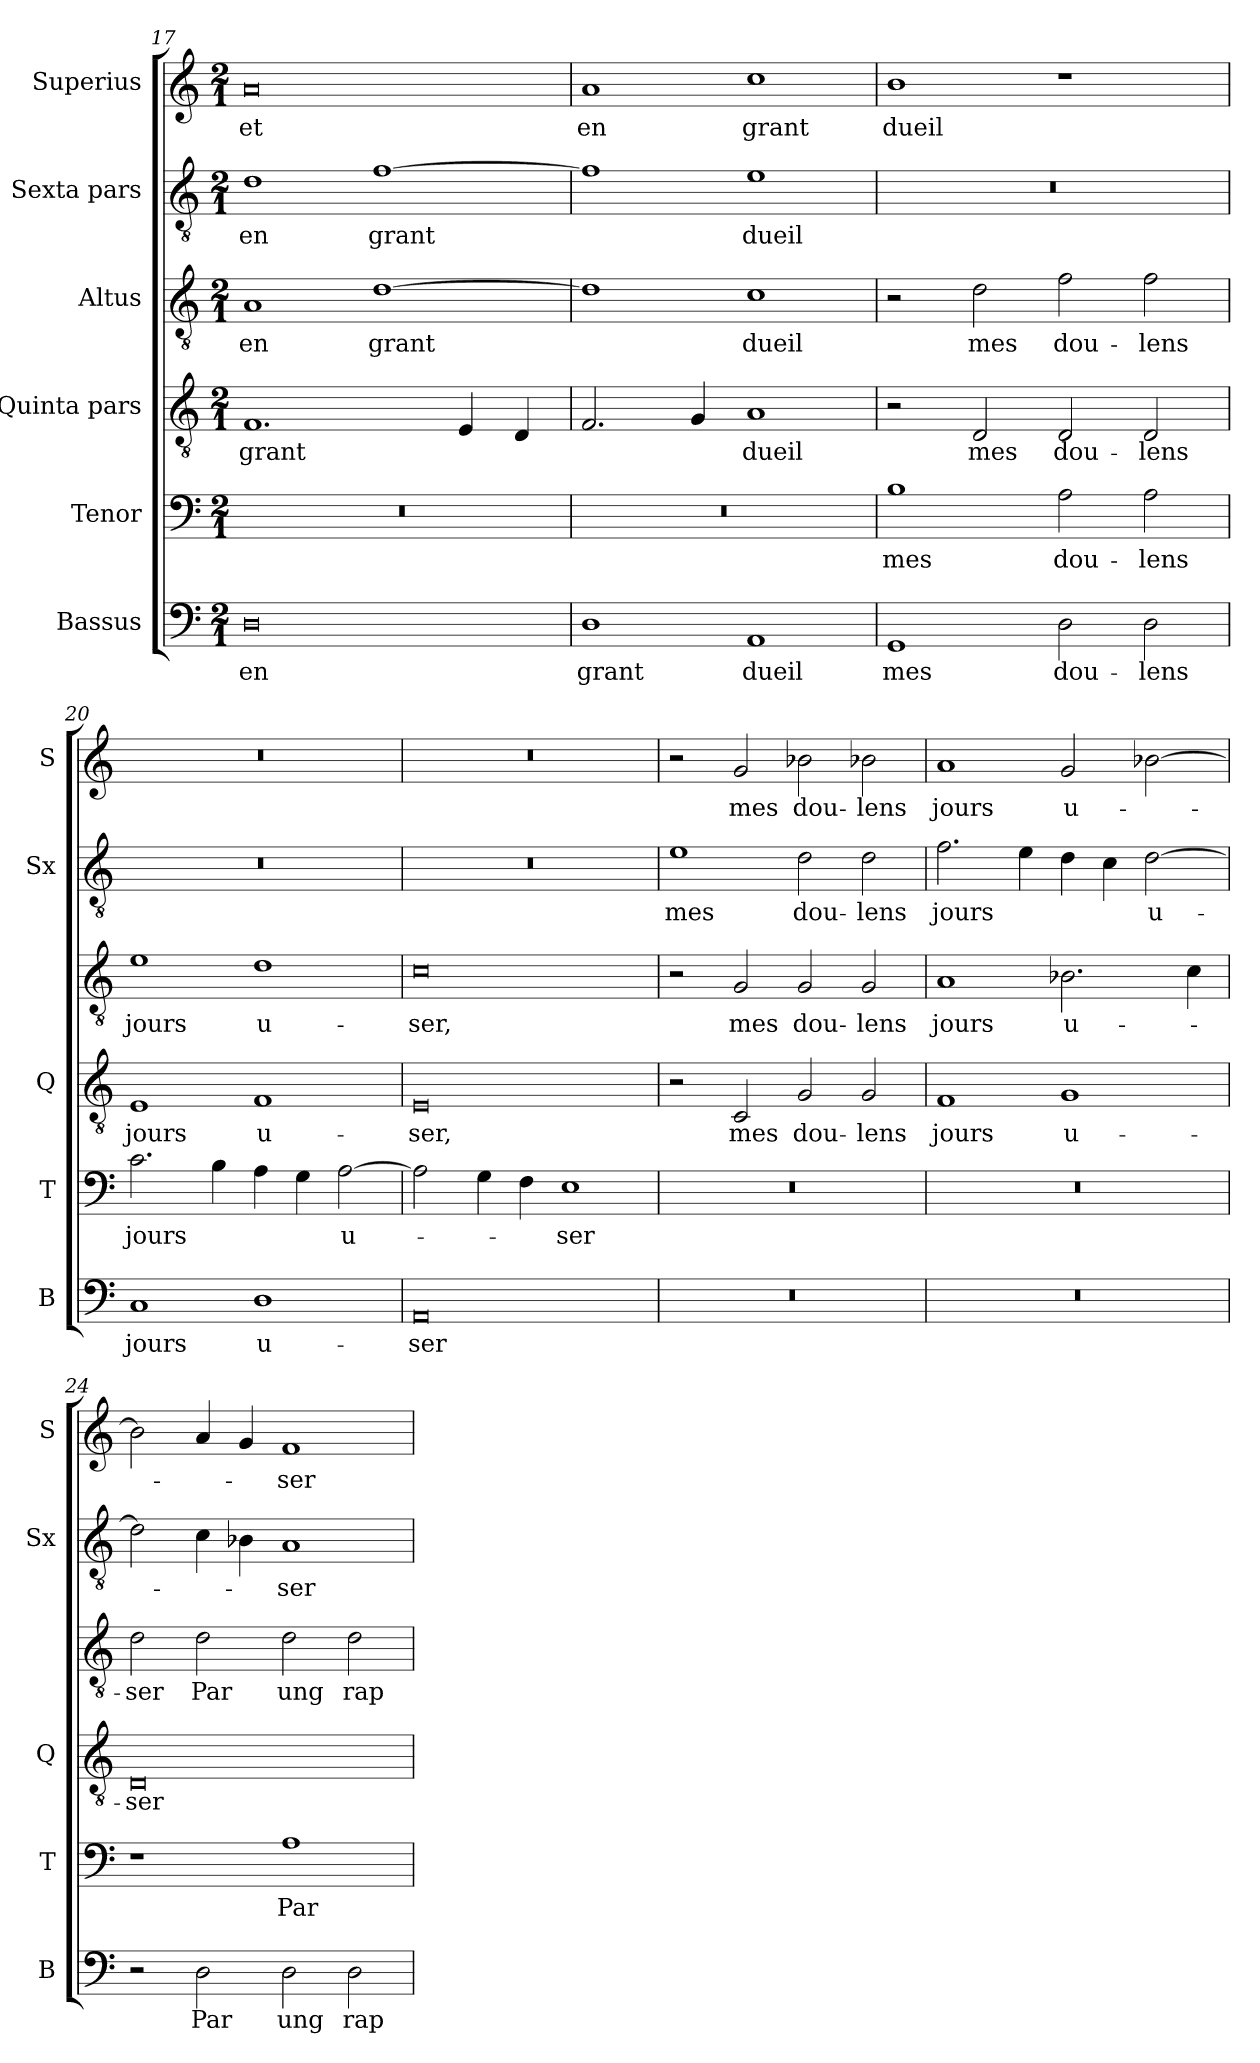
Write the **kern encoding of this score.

**kern	**text	**kern	**text	**kern	**text	**kern	**text	**kern	**text	**kern	**text
*part6	*part6	*part5	*part5	*part4	*part4	*part3	*part3	*part2	*part2	*part1	*part1
*staff6	*staff6	*staff5	*staff5	*staff4	*staff4	*staff3	*staff3	*staff2	*staff2	*staff1	*staff1
*I"Bassus	*	*I"Tenor	*	*I"Quinta pars	*	*I"Altus	*	*I"Sexta pars	*	*I"Superius	*
*I'B	*	*I'T	*	*I'Q	*	*	*	*I'Sx	*	*I'S	*
*clefF4	*	*clefF4	*	*clefGv2	*	*clefGv2	*	*clefGv2	*	*clefG2	*
*k[]	*	*k[]	*	*k[]	*	*k[]	*	*k[]	*	*k[]	*
*M2/1	*	*M2/1	*	*M2/1	*	*M2/1	*	*M2/1	*	*M2/1	*
=17	=17	=17	=17	=17	=17	=17	=17	=17	=17	=17	=17
0D	en	0r	.	1.F	grant	1A	en	1d	en	0a	et
.	.	.	.	.	.	[1d	grant	[1f	grant	.	.
.	.	.	.	4E/	.	.	.	.	.	.	.
.	.	.	.	4D/	.	.	.	.	.	.	.
=18	=18	=18	=18	=18	=18	=18	=18	=18	=18	=18	=18
1D	grant	0r	.	2.F/	.	1d]	.	1f]	.	1a	en
.	.	.	.	4G/	.	.	.	.	.	.	.
1AA	dueil	.	.	1A	dueil	1c	dueil	1e	dueil	1cc	grant
=19	=19	=19	=19	=19	=19	=19	=19	=19	=19	=19	=19
1GG	mes	1B	mes	2r	.	2r	.	0r	.	1b	dueil
.	.	.	.	2D/	mes	2d\	mes	.	.	.	.
2D\	dou-	2A\	dou-	2D/	dou-	2f\	dou-	.	.	1r	.
2D\	-lens	2A\	-lens	2D/	-lens	2f\	-lens	.	.	.	.
=20	=20	=20	=20	=20	=20	=20	=20	=20	=20	=20	=20
1C	jours	2.c\	jours	1E	jours	1e	jours	0r	.	0r	.
.	.	4B\	.	.	.	.	.	.	.	.	.
1D	u-	4A\	.	1F	u-	1d	u-	.	.	.	.
.	.	4G\	.	.	.	.	.	.	.	.	.
.	.	[2A\	u-	.	.	.	.	.	.	.	.
=21	=21	=21	=21	=21	=21	=21	=21	=21	=21	=21	=21
0AA	-ser	2A\]	.	0E	-ser,	0c	-ser,	0r	.	0r	.
.	.	4G\	.	.	.	.	.	.	.	.	.
.	.	4F\	.	.	.	.	.	.	.	.	.
.	.	1E	-ser	.	.	.	.	.	.	.	.
=22	=22	=22	=22	=22	=22	=22	=22	=22	=22	=22	=22
0r	.	0r	.	2r	.	2r	.	1e	mes	2r	.
.	.	.	.	2C/	mes	2G/	mes	.	.	2g/	mes
.	.	.	.	2G/	dou-	2G/	dou-	2d\	dou-	2b-X\	dou-
.	.	.	.	2G/	-lens	2G/	-lens	2d\	-lens	2b-X\	-lens
=23	=23	=23	=23	=23	=23	=23	=23	=23	=23	=23	=23
0r	.	0r	.	1F	jours	1A	jours	2.f\	jours	1a	jours
.	.	.	.	.	.	.	.	4e\	.	.	.
.	.	.	.	1G	u-	2.B-X\	u-	4d\	.	2g/	u-
.	.	.	.	.	.	.	.	4c\	.	.	.
.	.	.	.	.	.	.	.	[2d\	u-	[2b-X\	.
.	.	.	.	.	.	4c\	.	.	.	.	.
=24	=24	=24	=24	=24	=24	=24	=24	=24	=24	=24	=24
2r	.	1r	.	0D	-ser	2d\	-ser	2d\]	.	2b-\]	.
2D\	Par	.	.	.	.	2d\	Par	4c\	.	4a/	.
.	.	.	.	.	.	.	.	4B-X\	.	4g/	.
2D\	ung	1A	Par	.	.	2d\	ung	1A	-ser	1f	-ser
2D\	rap-	.	.	.	.	2d\	rap-	.	.	.	.
=	=	=	=	=	=	=	=	=	=	=	=
*-	*-	*-	*-	*-	*-	*-	*-	*-	*-	*-	*-
